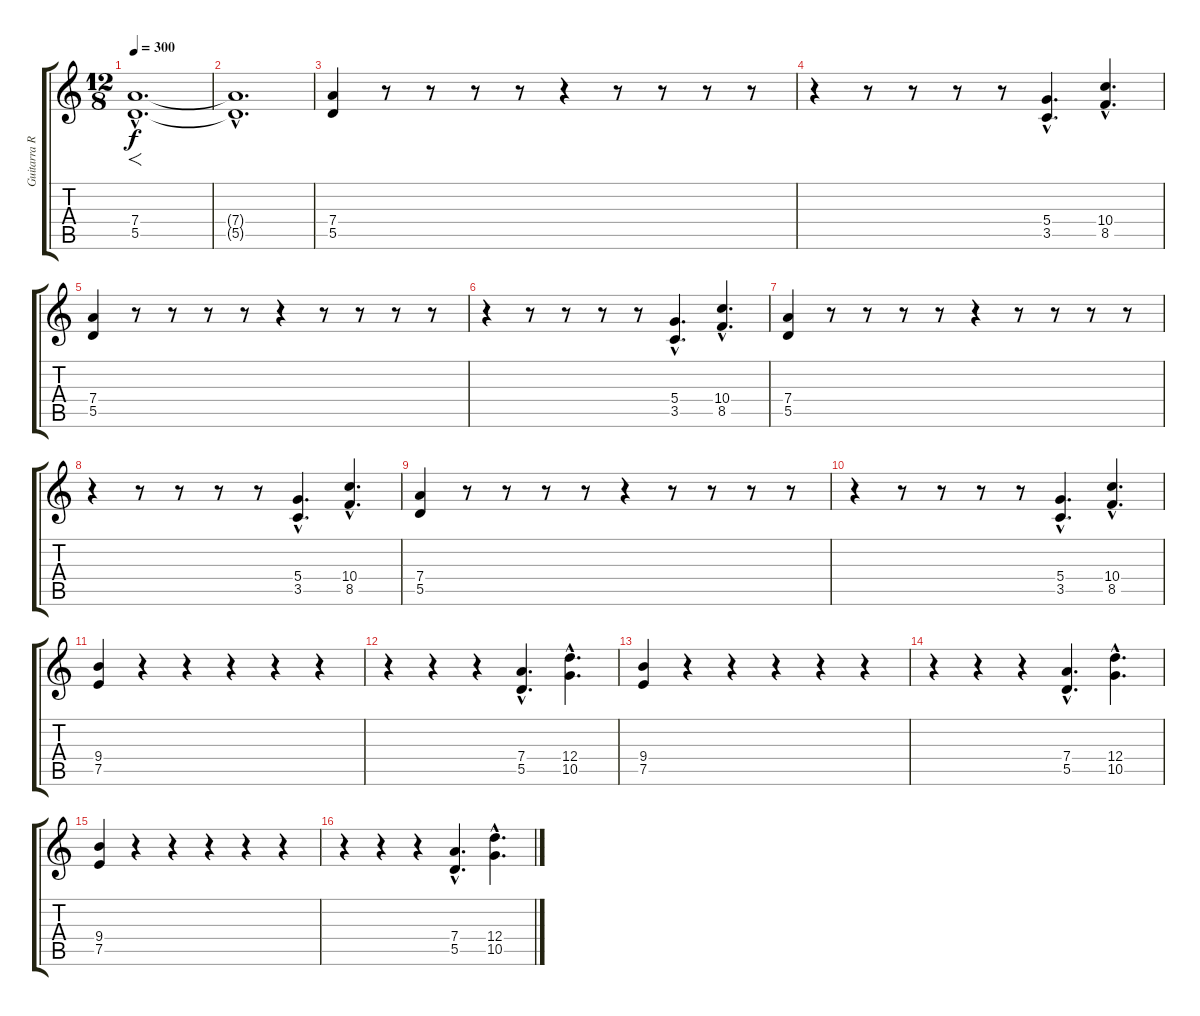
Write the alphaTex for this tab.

\track ("Guitarra Ritmica" "Guitarra R") {instrument distortionguitar}
\staff {score tabs}
\tuning (E4 B3 G3 D3 A2 E2) {hide}
\ts (12 8)
\tempo 300
\clef g2
\ks c
(7.4{hac} 5.5{hac}).1{f d dy f instrument distortionguitar} |
(7.4{hac t} 5.5{hac t}).1{d} |
(7.4 5.5).4 r.8 r.8 r.8 r.8 r.4 r.8 r.8 r.8 r.8 |
r.4 r.8 r.8 r.8 r.8 (5.4{hac} 3.5{hac}).4{d} (10.4{hac} 8.5{hac}).4{d} |
(7.4 5.5).4 r.8 r.8 r.8 r.8 r.4 r.8 r.8 r.8 r.8 |
r.4 r.8 r.8 r.8 r.8 (5.4{hac} 3.5{hac}).4{d} (10.4{hac} 8.5{hac}).4{d} |
(7.4 5.5).4 r.8 r.8 r.8 r.8 r.4 r.8 r.8 r.8 r.8 |
r.4 r.8 r.8 r.8 r.8 (5.4{hac} 3.5{hac}).4{d} (10.4{hac} 8.5{hac}).4{d} |
(7.4 5.5).4 r.8 r.8 r.8 r.8 r.4 r.8 r.8 r.8 r.8 |
r.4 r.8 r.8 r.8 r.8 (5.4{hac} 3.5{hac}).4{d} (10.4{hac} 8.5{hac}).4{d} |
(9.4 7.5).4 r.4 r.4 r.4 r.4 r.4 |
r.4 r.4 r.4 (7.4{hac} 5.5{hac}).4{d} (12.4{hac} 10.5{hac}).4{d} |
(9.4 7.5).4 r.4 r.4 r.4 r.4 r.4 |
r.4 r.4 r.4 (7.4{hac} 5.5{hac}).4{d} (12.4{hac} 10.5{hac}).4{d} |
(9.4 7.5).4 r.4 r.4 r.4 r.4 r.4 |
r.4 r.4 r.4 (7.4{hac} 5.5{hac}).4{d} (12.4{hac} 10.5{hac}).4{d}
